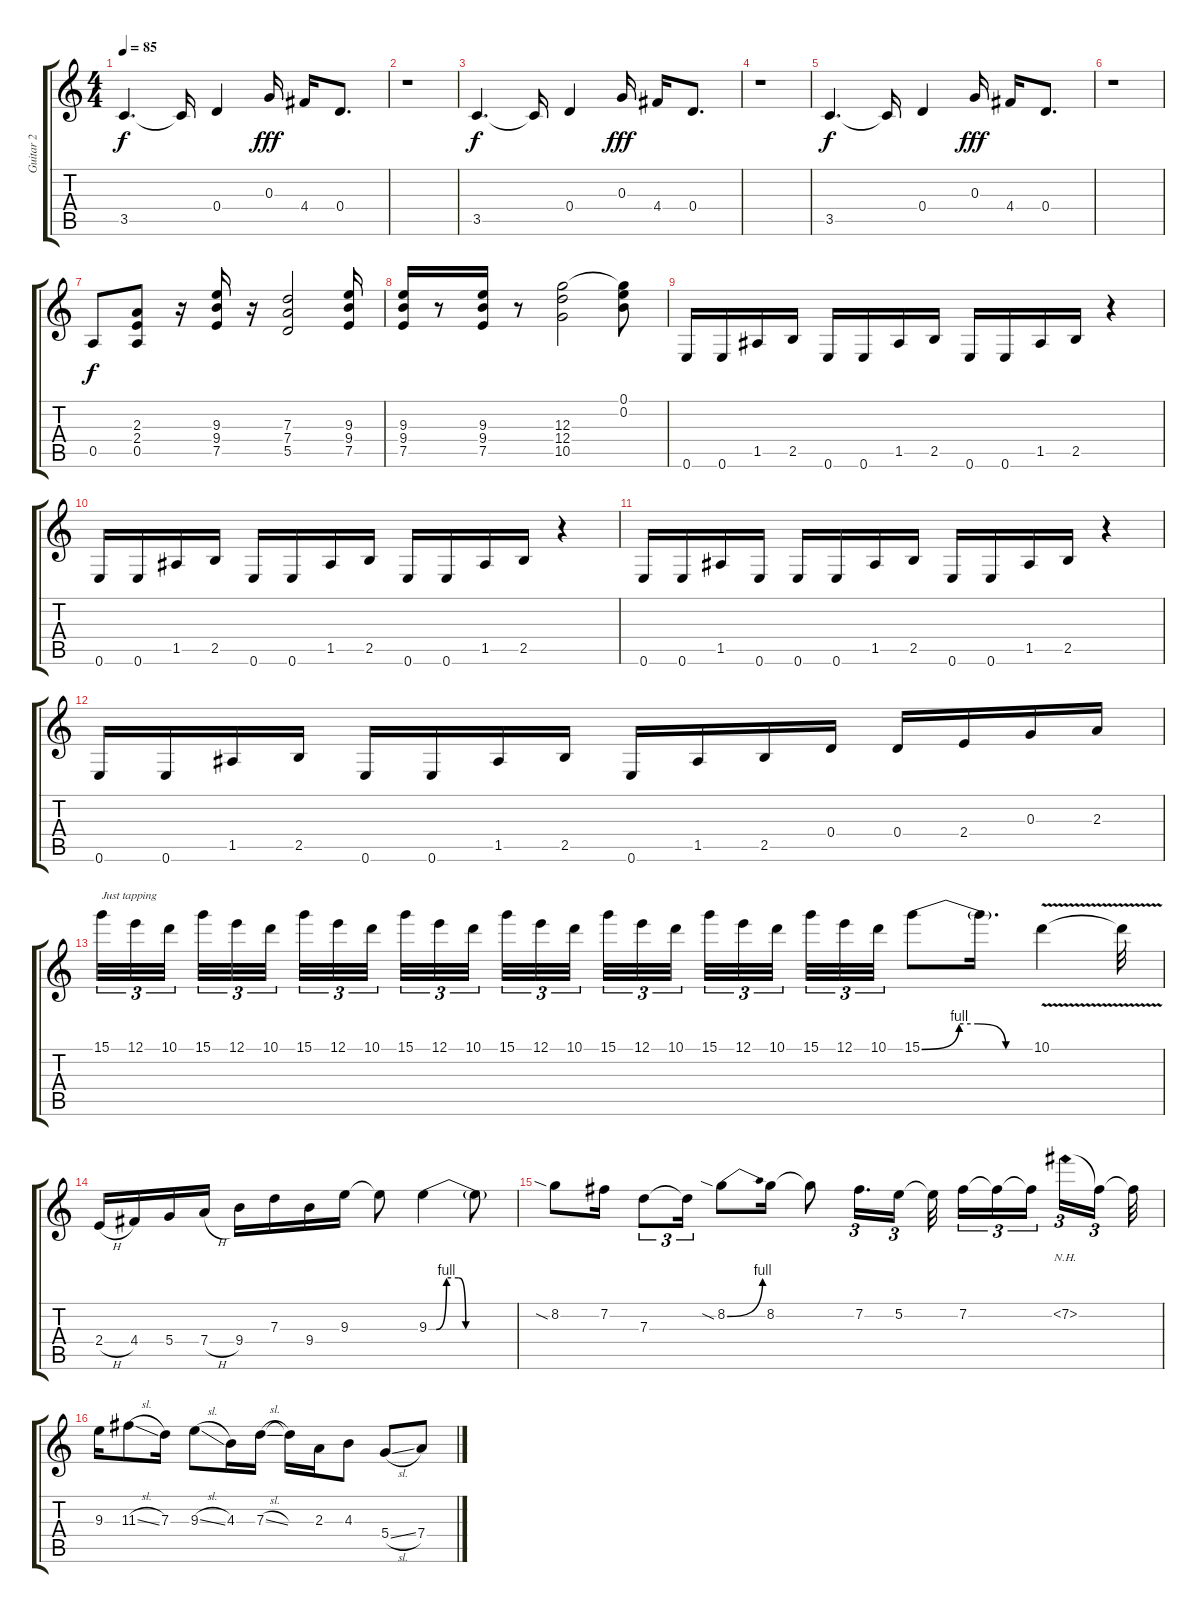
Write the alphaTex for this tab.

\track ("Guitar 2" "Guitar 2") {instrument distortionguitar}
\staff {score tabs}
\tuning (E4 B3 G3 D3 A2 E2) {hide}
\ts (4 4)
\tempo 85
\clef g2
\ks c
3.5.4{d dy f} 3.5{t}.16 0.4.4 0.3.16{dy fff} 4.4.16 0.4.8{d} |
r.1 |
3.5.4{d dy f} 3.5{t}.16 0.4.4 0.3.16{dy fff} 4.4.16 0.4.8{d} |
r.1 |
3.5.4{d dy f} 3.5{t}.16 0.4.4 0.3.16{dy fff} 4.4.16 0.4.8{d} |
r.1 |
0.5.8{dy f} (2.3 2.4 0.5).8 r.16 (9.3 9.4 7.5).16 r.16 (7.3 7.4 5.5).2 (9.3 9.4 7.5).16 |
(9.3 9.4 7.5).16 r.8 (9.3 9.4 7.5).16 r.8 (12.3 12.4 10.5).2 (0.1 0.2 12.3{t}).8 |
0.6.16 0.6.16 1.5.16 2.5.16 0.6.16 0.6.16 1.5.16 2.5.16 0.6.16 0.6.16 1.5.16 2.5.16 r.4 |
0.6.16 0.6.16 1.5.16 2.5.16 0.6.16 0.6.16 1.5.16 2.5.16 0.6.16 0.6.16 1.5.16 2.5.16 r.4 |
0.6.16 0.6.16 1.5.16 0.6.16 0.6.16 0.6.16 1.5.16 2.5.16 0.6.16 0.6.16 1.5.16 2.5.16 r.4 |
0.6.16 0.6.16 1.5.16 2.5.16 0.6.16 0.6.16 1.5.16 2.5.16 0.6.16 1.5.16 2.5.16 0.4.16 0.4.16 2.4.16 0.3.16 2.3.16 |
15.1.32{tu (3 2) txt "Just tapping"} 12.1.32{tu (3 2)} 10.1.32{tu (3 2) beam splitsecondary} 15.1.32{tu (3 2)} 12.1.32{tu (3 2)} 10.1.32{tu (3 2) beam splitsecondary} 15.1.32{tu (3 2)} 12.1.32{tu (3 2)} 10.1.32{tu (3 2) beam splitsecondary} 15.1.32{tu (3 2)} 12.1.32{tu (3 2)} 10.1.32{tu (3 2)} 15.1.32{tu (3 2)} 12.1.32{tu (3 2)} 10.1.32{tu (3 2) beam splitsecondary} 15.1.32{tu (3 2)} 12.1.32{tu (3 2)} 10.1.32{tu (3 2) beam splitsecondary} 15.1.32{tu (3 2)} 12.1.32{tu (3 2)} 10.1.32{tu (3 2) beam splitsecondary} 15.1.32{tu (3 2)} 12.1.32{tu (3 2)} 10.1.32{tu (3 2)} 15.1{be (custom 0 0 20 4 30 4 45 0 60 0)}.8 15.1{t}.16{d} 10.1{v}.4 10.1{t}.32 |
2.4{h}.16 4.4.16 5.4.16 7.4{h}.16 9.4.16 7.3.16 9.4.16 9.3.16 9.3{t}.8 9.3{be (custom 0 0 5 0 12 4 20 4 25 0 60 0)}.4 9.3{t}.8 |
8.2{sia}.8 7.2.16 7.3.8{tu (3 2)} 7.3{t}.16{tu (3 2)} 8.2{be (bend 0 0 60 4) sia}.8 8.2.16 8.2{t}.8 7.2.16{d tu (3 2)} 5.2.16{tu (3 2) beam splitsecondary} 5.2{t}.32 7.2.16{tu (3 2)} 7.2{t}.16{tu (3 2)} 7.2{t}.16{tu (3 2) beam splitsecondary} 7.2{nh}.16{tu (3 2)} 7.2{t}.16{tu (3 2) beam splitsecondary} 7.2{t}.32 |
9.3.16 11.3{sl}.8 7.3.16 9.3{sl}.8 4.3.16 7.3{sl}.16 7.3{t}.16 2.3.16 4.3.8 5.4{sl}.8 7.4.8
